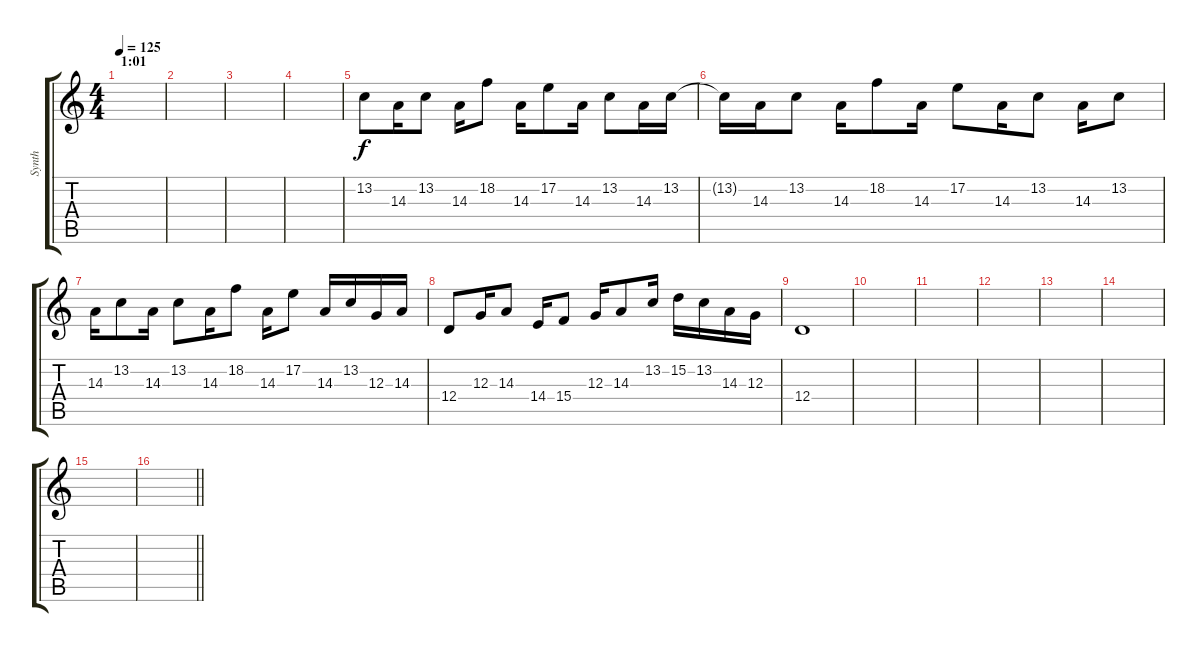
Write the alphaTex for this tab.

\track ("Synth" "Synth") {instrument lead2sawtooth}
\staff {score tabs}
\tuning (E4 B3 G3 D3 A2 E2) {hide}
\ts (4 4)
\section ("" "1:01")
\tempo 125
\clef g2
\ks c
|
|
|
|
13.2.8 14.3.16 13.2.8 14.3.16 18.2.8 14.3.16 17.2.8 14.3.16 13.2.8 14.3.16 13.2.16 |
13.2{t}.16 14.3.16 13.2.8 14.3.16 18.2.8 14.3.16 17.2.8 14.3.16 13.2.8 14.3.16 13.2.8 |
14.3.16 13.2.8 14.3.16 13.2.8 14.3.16 18.2.8 14.3.16 17.2.8 14.3.16 13.2.16 12.3.16 14.3.16 |
12.4.8 12.3.16 14.3.8 14.4.16 15.4.8 12.3.16 14.3.8 13.2.16 15.2.16 13.2.16 14.3.16 12.3.16 |
12.4.1 |
|
|
|
|
|
|
\barLineRight lightlight
